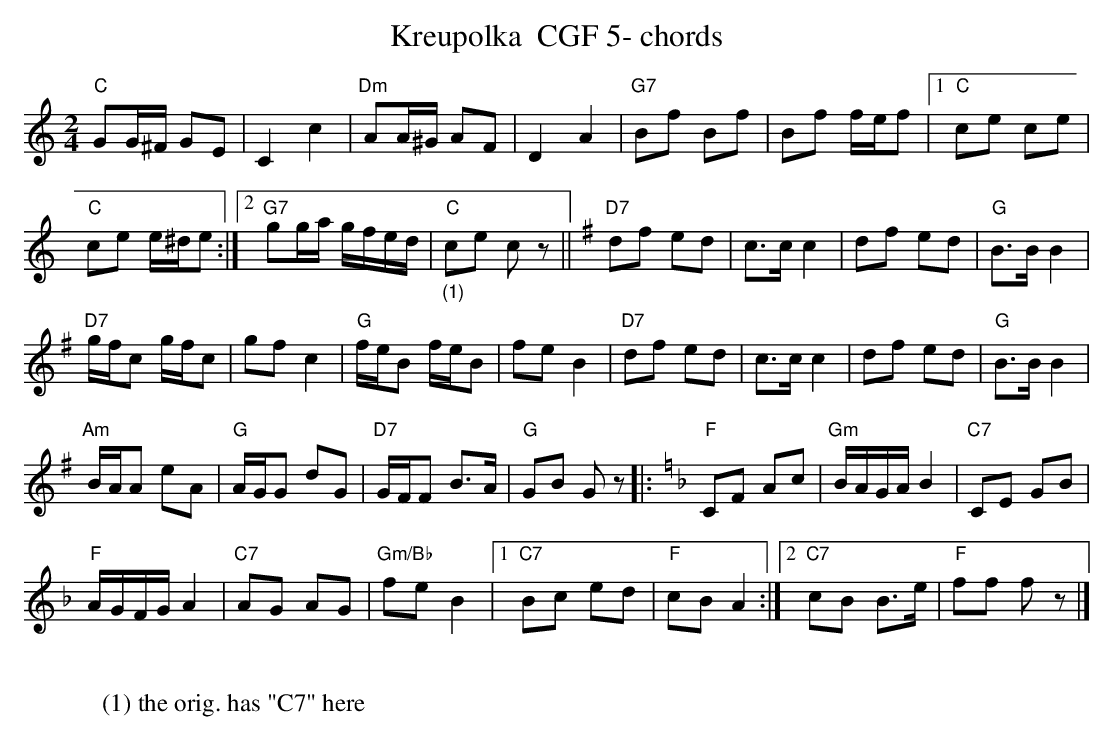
X:1
T:Kreupolka  CGF 5- chords
M:2/4
L:1/8
K:Cmaj%%MIDI gchordon
"C"GG/2^F/2 GE | C2c2 | "Dm"AA/2^G/2 AF | D2A2 | "G7"Bf Bf | Bf f/2e/2f |1 "C"ce ce |
"C"ce e/2^d/2e :|2 "G7"gg/2a/2 g/2f/2e/2d/2 |"_(1)""C"ce cz || [K:Gmaj] "D7"df ed | c>cc2 | df ed | "G"B>BB2 |
"D7"g/2f/2c g/2f/2c | gfc2 | "G"f/2e/2B f/2e/2B | feB2 | "D7"df ed | c>cc2 | df ed | "G"B>BB2 |
"Am"B/2A/2A eA | "G"A/2G/2G dG | "D7"G/2F/2F B>A | "G"GB Gz |: [K:Fmaj] "F"CF Ac | "Gm"B/2A/2G/2A/2B2 | "C7"CE GB |
"F"A/2G/2F/2G/2A2 | "C7"AG AG | "Gm/Bb"feB2 |1 "C7"Bc ed | "F"cBA2 :|2 "C7"cB B>e | "F"ff fz |]
W:
W:(1) the orig. has "C7" here
